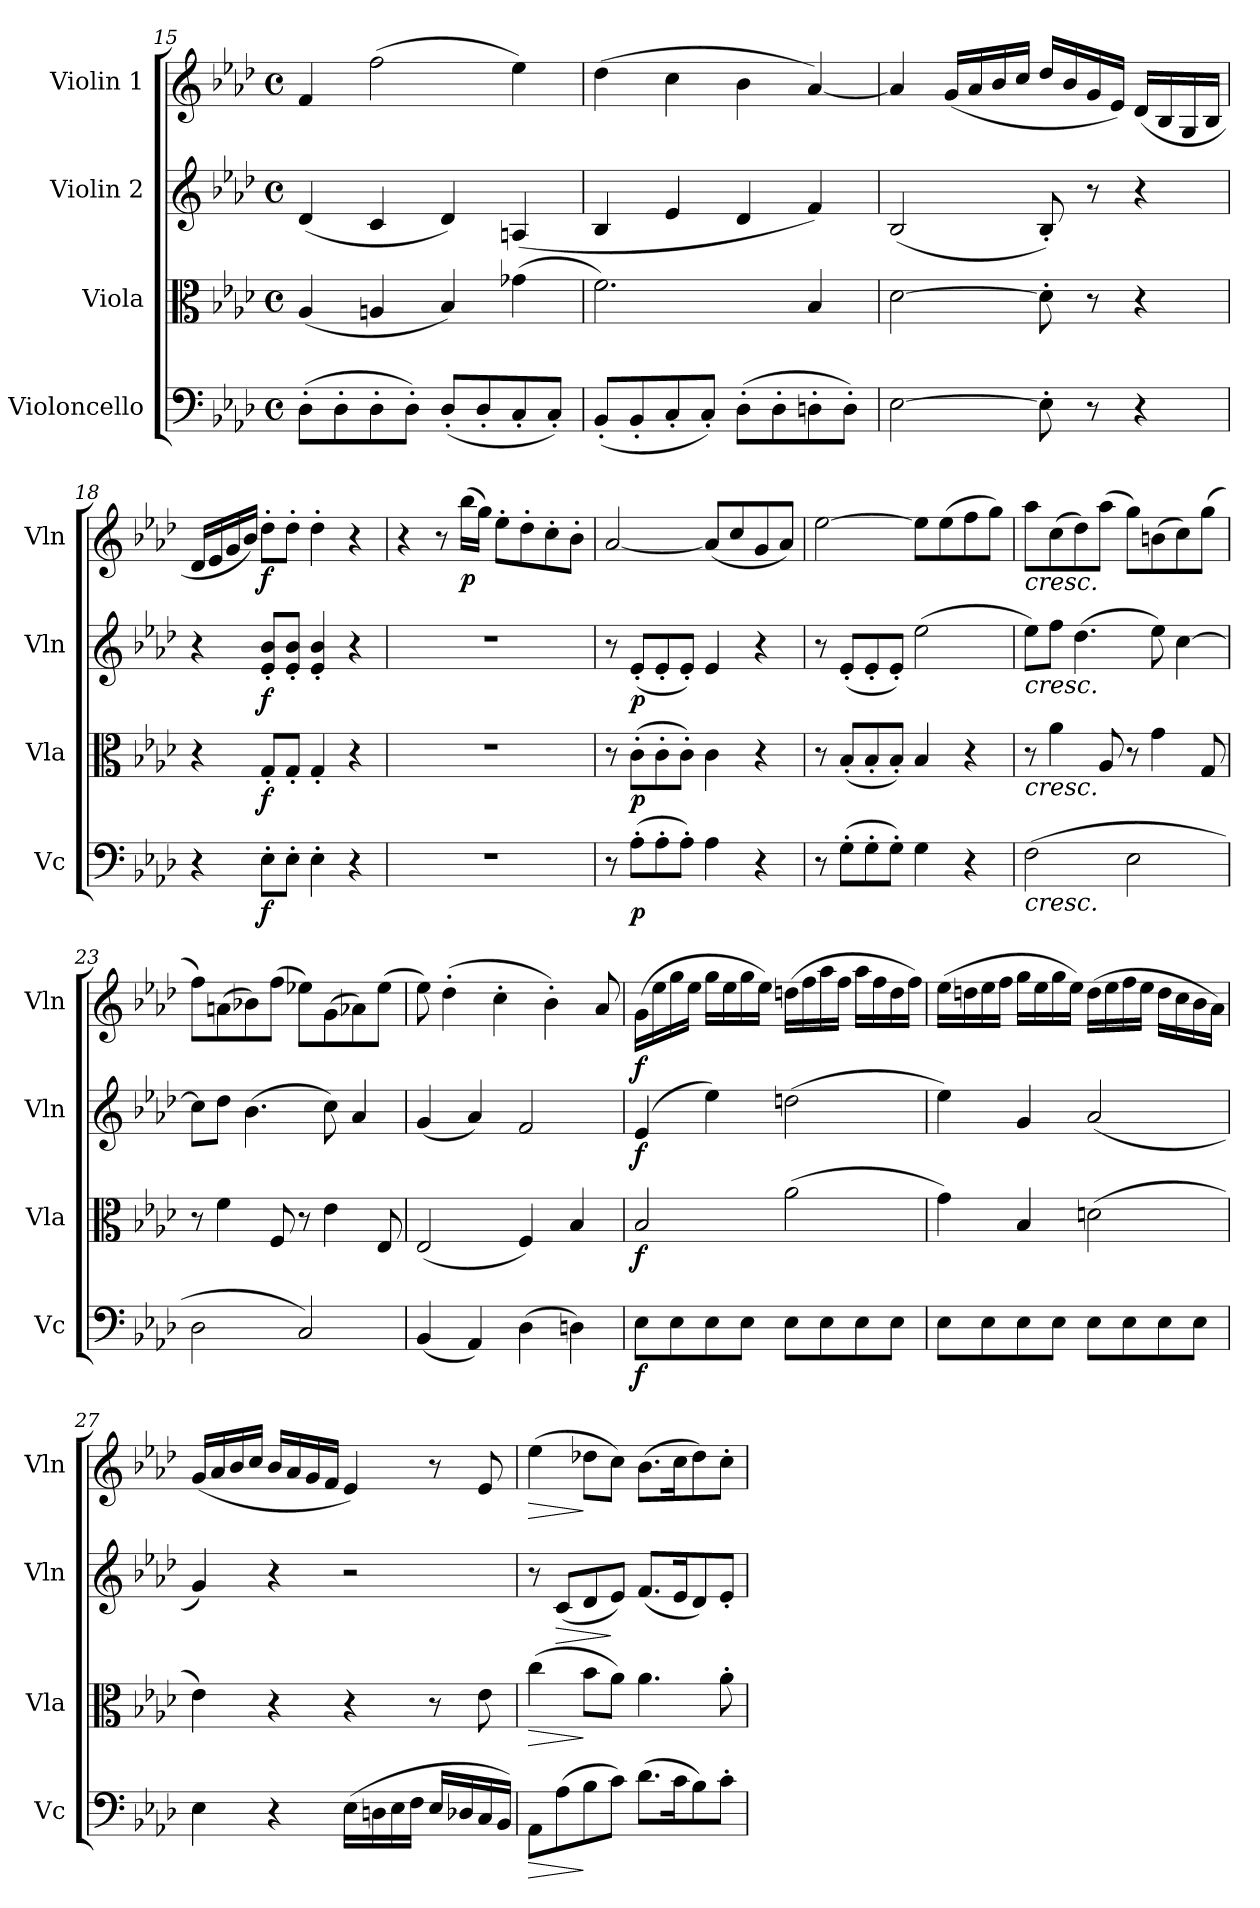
**kern	**dynam	**kern	**dynam	**kern	**dynam	**kern	**dynam
*part4	*part4	*part3	*part3	*part2	*part2	*part1	*part1
*staff4	*staff4	*staff3	*staff3	*staff2	*staff2	*staff1	*staff1
*I"Violoncello	*	*I"Viola	*	*I"Violin 2	*	*I"Violin 1	*
*I'Vc	*	*I'Vla	*	*I'Vln	*	*I'Vln	*
*clefF4	*	*clefC3	*	*clefG2	*	*clefG2	*
*k[b-e-a-d-]	*	*k[b-e-a-d-]	*	*k[b-e-a-d-]	*	*k[b-e-a-d-]	*
*M4/4	*	*M4/4	*	*M4/4	*	*M4/4	*
*met(c)	*	*met(c)	*	*met(c)	*	*met(c)	*
=15	=15	=15	=15	=15	=15	=15	=15
(>8D-'\L	.	(<4A-/	.	(<4d-/	.	4f/	.
8D-'\	.	.	.	.	.	.	.
8D-'\	.	4An/	.	4c/	.	(>2ff\	.
8D-'\J)	.	.	.	.	.	.	.
(<8D-'/L	.	4B-/)	.	4d-/)	.	.	.
8D-'/	.	.	.	.	.	.	.
8C'/	.	(>4g-X\	.	(<4An/	.	4ee-\)	.
8C'/J)	.	.	.	.	.	.	.
=16	=16	=16	=16	=16	=16	=16	=16
(<8BB-'/L	.	2.f\)	.	4B-/	.	(>4dd-\	.
8BB-'/	.	.	.	.	.	.	.
8C'/	.	.	.	4e-/	.	4cc\	.
8C'/J)	.	.	.	.	.	.	.
(>8D-'\L	.	.	.	4d-/	.	4b-\	.
8D-'\	.	.	.	.	.	.	.
8Dn'\	.	4B-/	.	4f/)	.	[4a-/)	.
8D'\J)	.	.	.	.	.	.	.
=17	=17	=17	=17	=17	=17	=17	=17
[2E-\	.	[2d-\	.	(<2B-/	.	4a-/]	.
.	.	.	.	.	.	(<16g/LL	.
.	.	.	.	.	.	16a-/	.
.	.	.	.	.	.	16b-/	.
.	.	.	.	.	.	16cc/JJ	.
8E-'\]	.	8d-'\]	.	8B-'/)	.	16dd-/LL	.
.	.	.	.	.	.	16b-/	.
8r	.	8r	.	8r	.	16g/	.
.	.	.	.	.	.	16e-/JJ)	.
4r	.	4r	.	4r	.	(<16d-/LL	.
.	.	.	.	.	.	16B-/	.
.	.	.	.	.	.	16G/	.
.	.	.	.	.	.	16B-/JJ	.
!!LO:PB:g=z
=18	=18	=18	=18	=18	=18	=18	=18
4r	.	4r	.	4r	.	16d-/LL	.
.	.	.	.	.	.	16e-/	.
.	.	.	.	.	.	16g/	.
.	.	.	.	.	.	16b-/JJ)	.
!	!LO:DY:b	!	!LO:DY:b	!	!LO:DY:b	!	!LO:DY:b
8E-'\L	f	8G'/L	f	8e-/' 8b-/'L	f	8dd-'\L	f
8E-'\J	.	8G'/J	.	8e-/' 8b-/'J	.	8dd-'\J	.
4E-'\	.	4G'/	.	4e-/' 4b-/'	.	4dd-'\	.
4r	.	4r	.	4r	.	4r	.
=19	=19	=19	=19	=19	=19	=19	=19
1r	.	1r	.	1r	.	4r	.
.	.	.	.	.	.	8r	.
!	!	!	!	!	!	!	!LO:DY:b
.	.	.	.	.	.	(>16bb-\LL	p
.	.	.	.	.	.	16gg\JJ)	.
.	.	.	.	.	.	8ee-'\L	.
.	.	.	.	.	.	8dd-'\	.
.	.	.	.	.	.	8cc'\	.
.	.	.	.	.	.	8b-'\J	.
=20	=20	=20	=20	=20	=20	=20	=20
8r	.	8r	.	8r	.	[2a-/	.
!	!LO:DY:b	!	!LO:DY:b	!	!LO:DY:b	!	!
(>8A-'\L	p	(>8c'\L	p	(<8e-'/L	p	.	.
8A-'\	.	8c'\	.	8e-'/	.	.	.
8A-'\J)	.	8c'\J)	.	8e-'/J)	.	.	.
4A-\	.	4c\	.	4e-/	.	(<8a-/L]	.
.	.	.	.	.	.	8cc/	.
4r	.	4r	.	4r	.	8g/	.
.	.	.	.	.	.	8a-/J)	.
=21	=21	=21	=21	=21	=21	=21	=21
8r	.	8r	.	8r	.	[2ee-\	.
(>8G'\L	.	(<8B-'/L	.	(<8e-'/L	.	.	.
8G'\	.	8B-'/	.	8e-'/	.	.	.
8G'\J)	.	8B-'/J)	.	8e-'/J)	.	.	.
4G\	.	4B-/	.	(>2ee-\	.	8ee-\L]	.
.	.	.	.	.	.	(>8ee-\	.
4r	.	4r	.	.	.	8ff\	.
.	.	.	.	.	.	8gg\J)	.
=22	=22	=22	=22	=22	=22	=22	=22
!	!	!	!	!	!	!LO:TX:b:i:t=cresc.	!
!	!	!	!	!LO:TX:b:i:t=cresc.	!	!	!
!	!	!LO:TX:b:i:t=cresc.	!	!	!	!	!
!LO:TX:b:i:t=cresc.	!	!	!	!	!	!	!
(>2F\	.	8r	.	8ee-\L)	.	8aa-\L	.
.	.	4a-\	.	8ff\J	.	(>8cc\	.
.	.	.	.	(>4.dd-\	.	8dd-\)	.
.	.	8A-/	.	.	.	(>8aa-\J	.
2E-\	.	8r	.	.	.	8gg\L)	.
.	.	4g\	.	8ee-\)	.	(>8bn\	.
.	.	.	.	[4cc\	.	8cc\)	.
.	.	8G/	.	.	.	(>8gg\J	.
!!LO:LB:g=z
=23	=23	=23	=23	=23	=23	=23	=23
2D-\	.	8r	.	8cc\L]	.	8ff\L)	.
.	.	4f\	.	8dd-\J	.	(>8an\	.
.	.	.	.	(>4.b-\	.	8b-X\)	.
.	.	8F/	.	.	.	(>8ff\J	.
2C/)	.	8r	.	.	.	8ee-X\L)	.
.	.	4e-\	.	8cc\)	.	(>8g\	.
.	.	.	.	4a-/	.	8a-X\)	.
.	.	8E-/	.	.	.	(>8ee-\J	.
=24	=24	=24	=24	=24	=24	=24	=24
(<4BB-/	.	(<2E-/	.	(<4g/	.	8ee-\)	.
.	.	.	.	.	.	(>4dd-'\	.
4AA-/)	.	.	.	4a-/)	.	.	.
.	.	.	.	.	.	4cc'\	.
(>4D-\	.	4F/)	.	2f/	.	.	.
.	.	.	.	.	.	4b-'\)	.
4Dn\)	.	4B-/	.	.	.	.	.
.	.	.	.	.	.	8a-/	.
=25	=25	=25	=25	=25	=25	=25	=25
!	!LO:DY:b	!	!LO:DY:b	!	!LO:DY:b	!	!LO:DY:b
8E-\L	f	2B-/	f	(>4e-/	f	(>16g\LL	f
.	.	.	.	.	.	16ee-\	.
8E-\	.	.	.	.	.	16gg\	.
.	.	.	.	.	.	16ee-\JJ	.
8E-\	.	.	.	4ee-\)	.	16gg\LL	.
.	.	.	.	.	.	16ee-\	.
8E-\J	.	.	.	.	.	16gg\	.
.	.	.	.	.	.	16ee-\JJ)	.
8E-\L	.	(>2a-\	.	(>2ddn\	.	(>16ddn\LL	.
.	.	.	.	.	.	16ff\	.
8E-\	.	.	.	.	.	16aa-\	.
.	.	.	.	.	.	16ff\JJ	.
8E-\	.	.	.	.	.	16aa-\LL	.
.	.	.	.	.	.	16ff\	.
8E-\J	.	.	.	.	.	16dd\	.
.	.	.	.	.	.	16ff\JJ)	.
=26	=26	=26	=26	=26	=26	=26	=26
8E-\L	.	4g\)	.	4ee-\)	.	(>16ee-\LL	.
.	.	.	.	.	.	16ddn\	.
8E-\	.	.	.	.	.	16ee-\	.
.	.	.	.	.	.	16ff\JJ	.
8E-\	.	4B-/	.	4g/	.	16gg\LL	.
.	.	.	.	.	.	16ee-\	.
8E-\J	.	.	.	.	.	16gg\	.
.	.	.	.	.	.	16ee-\JJ)	.
8E-\L	.	(>2dn\	.	(<2a-/	.	(>16dd\LL	.
.	.	.	.	.	.	16ee-\	.
8E-\	.	.	.	.	.	16ff\	.
.	.	.	.	.	.	16ee-\JJ	.
8E-\	.	.	.	.	.	16dd\LL	.
.	.	.	.	.	.	16cc\	.
8E-\J	.	.	.	.	.	16b-\	.
.	.	.	.	.	.	16a-\JJ)	.
!!LO:LB:g=z
=27	=27	=27	=27	=27	=27	=27	=27
4E-\	.	4e-\)	.	4g/)	.	(<16g/LL	.
.	.	.	.	.	.	16a-/	.
.	.	.	.	.	.	16b-/	.
.	.	.	.	.	.	16cc/JJ	.
4r	.	4r	.	4r	.	16b-/LL	.
.	.	.	.	.	.	16a-/	.
.	.	.	.	.	.	16g/	.
.	.	.	.	.	.	16f/JJ	.
(>16E-\LL	.	4r	.	2r	.	4e-/)	.
16Dn\	.	.	.	.	.	.	.
16E-\	.	.	.	.	.	.	.
16F\JJ	.	.	.	.	.	.	.
16E-/LL	.	8r	.	.	.	8r	.
16D-X/	.	.	.	.	.	.	.
16C/	.	8e-\	.	.	.	8e-/	.
16BB-/JJ)	.	.	.	.	.	.	.
=28	=28	=28	=28	=28	=28	=28	=28
!	!LO:HP:b	!	!LO:HP:b	!	!	!	!LO:HP:b
8AA-\L	>	(>4cc\	>	8r	.	(>4ee-\	>
!	!	!	!	!	!LO:HP:b	!	!
(>8A-\	.	.	.	(<8c/L	>	.	.
8B-\	]	8b-\L	]	8d-/	.	8dd-X\L	]
8c\J)	.	8a-\J)	.	8e-/J)	]	8cc\J)	.
(>8.d-\L	.	4.a-\	.	(<8.f/L	.	(>8.b-\L	.
16c\K	.	.	.	16e-/K	.	16cc\K	.
8B-\)	.	.	.	8d-/)	.	8dd-\)	.
8c'\J	.	8a-'\	.	8e-'/J	.	8cc'\J	.
=	=	=	=	=	=	=	=
*-	*-	*-	*-	*-	*-	*-	*-
